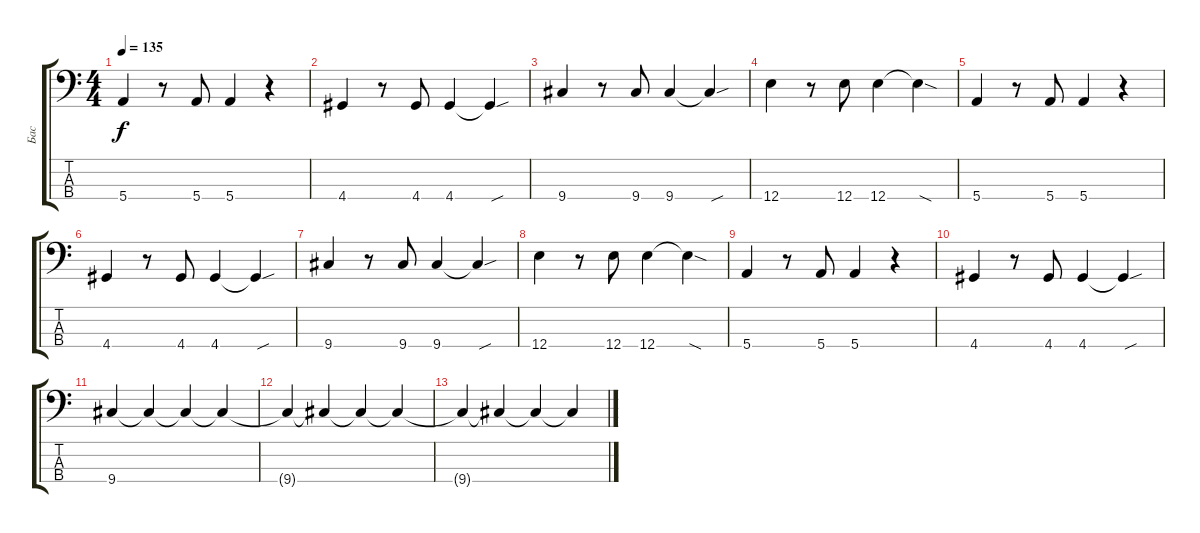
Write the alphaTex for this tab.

\track ("Бас" "Бас") {instrument electricbassfinger}
\staff {score tabs}
\tuning (G2 D2 A1 E1) {hide}
\ts (4 4)
\tempo 135
\clef f4
\ks c
5.4.4{dy f} r.8 5.4.8 5.4.4 r.4 |
4.4.4 r.8 4.4.8 4.4.4 4.4{sou t}.4 |
9.4.4 r.8 9.4.8 9.4.4 9.4{sou t}.4 |
12.4.4 r.8 12.4.8 12.4.4 12.4{sod t}.4 |
5.4.4 r.8 5.4.8 5.4.4 r.4 |
4.4.4 r.8 4.4.8 4.4.4 4.4{sou t}.4 |
9.4.4 r.8 9.4.8 9.4.4 9.4{sou t}.4 |
12.4.4 r.8 12.4.8 12.4.4 12.4{sod t}.4 |
5.4.4 r.8 5.4.8 5.4.4 r.4 |
4.4.4 r.8 4.4.8 4.4.4 4.4{sou t}.4 |
9.4.4{volume 10} 9.4{t}.4{volume 10} 9.4{t}.4{volume 10} 9.4{t}.4{volume 10} |
9.4{t}.4{volume 9} 9.4{t}.4{volume 8} 9.4{t}.4{volume 7} 9.4{t}.4{volume 6} |
9.4{t}.4{volume 5} 9.4{t}.4{volume 4} 9.4{t}.4{volume 3} 9.4{t}.4{volume 2}
